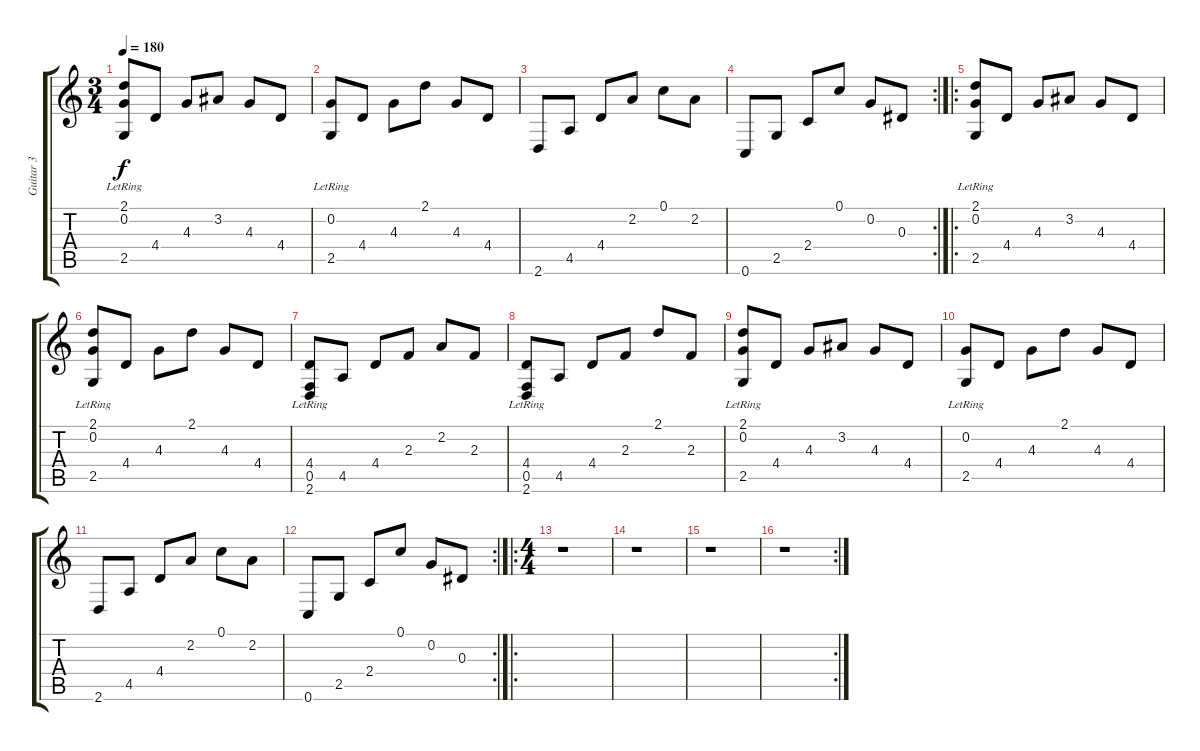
\track ("Guitar 3" "Guitar 3") {instrument distortionguitar}
\staff {score tabs}
\tuning (C4 G3 Eb3 Bb2 F2 C2) {hide}
\ts (3 4)
\tempo 180
\clef g2
\ks c
(2.1 0.2 2.5{lr}).8{dy f} 4.4.8 4.3.8 3.2.8 4.3.8 4.4.8 |
(0.2 2.5{lr}).8 4.4.8 4.3.8 2.1.8 4.3.8 4.4.8 |
2.6.8 4.5.8 4.4.8 2.2.8 0.1.8 2.2.8 |
\rc 2
0.6.8 2.5.8 2.4.8 0.1.8 0.2.8 0.3.8 |
\ro
(2.1 0.2 2.5{lr}).8{instrument orchestralharp} 4.4.8 4.3.8 3.2.8 4.3.8 4.4.8 |
(2.1 0.2 2.5{lr}).8 4.4.8 4.3.8 2.1.8 4.3.8 4.4.8 |
(4.4 0.5 2.6{lr}).8 4.5.8 4.4.8 2.3.8 2.2.8 2.3.8 |
(4.4 0.5 2.6{lr}).8 4.5.8 4.4.8 2.3.8 2.1.8 2.3.8 |
(2.1 0.2 2.5{lr}).8 4.4.8 4.3.8 3.2.8 4.3.8 4.4.8 |
(0.2 2.5{lr}).8 4.4.8 4.3.8 2.1.8 4.3.8 4.4.8 |
2.6.8 4.5.8 4.4.8 2.2.8 0.1.8 2.2.8 |
\rc 2
0.6.8 2.5.8 2.4.8 0.1.8 0.2.8 0.3.8 |
\ro
\ts (4 4)
r.1 |
r.1 |
r.1 |
\rc 2
r.1
